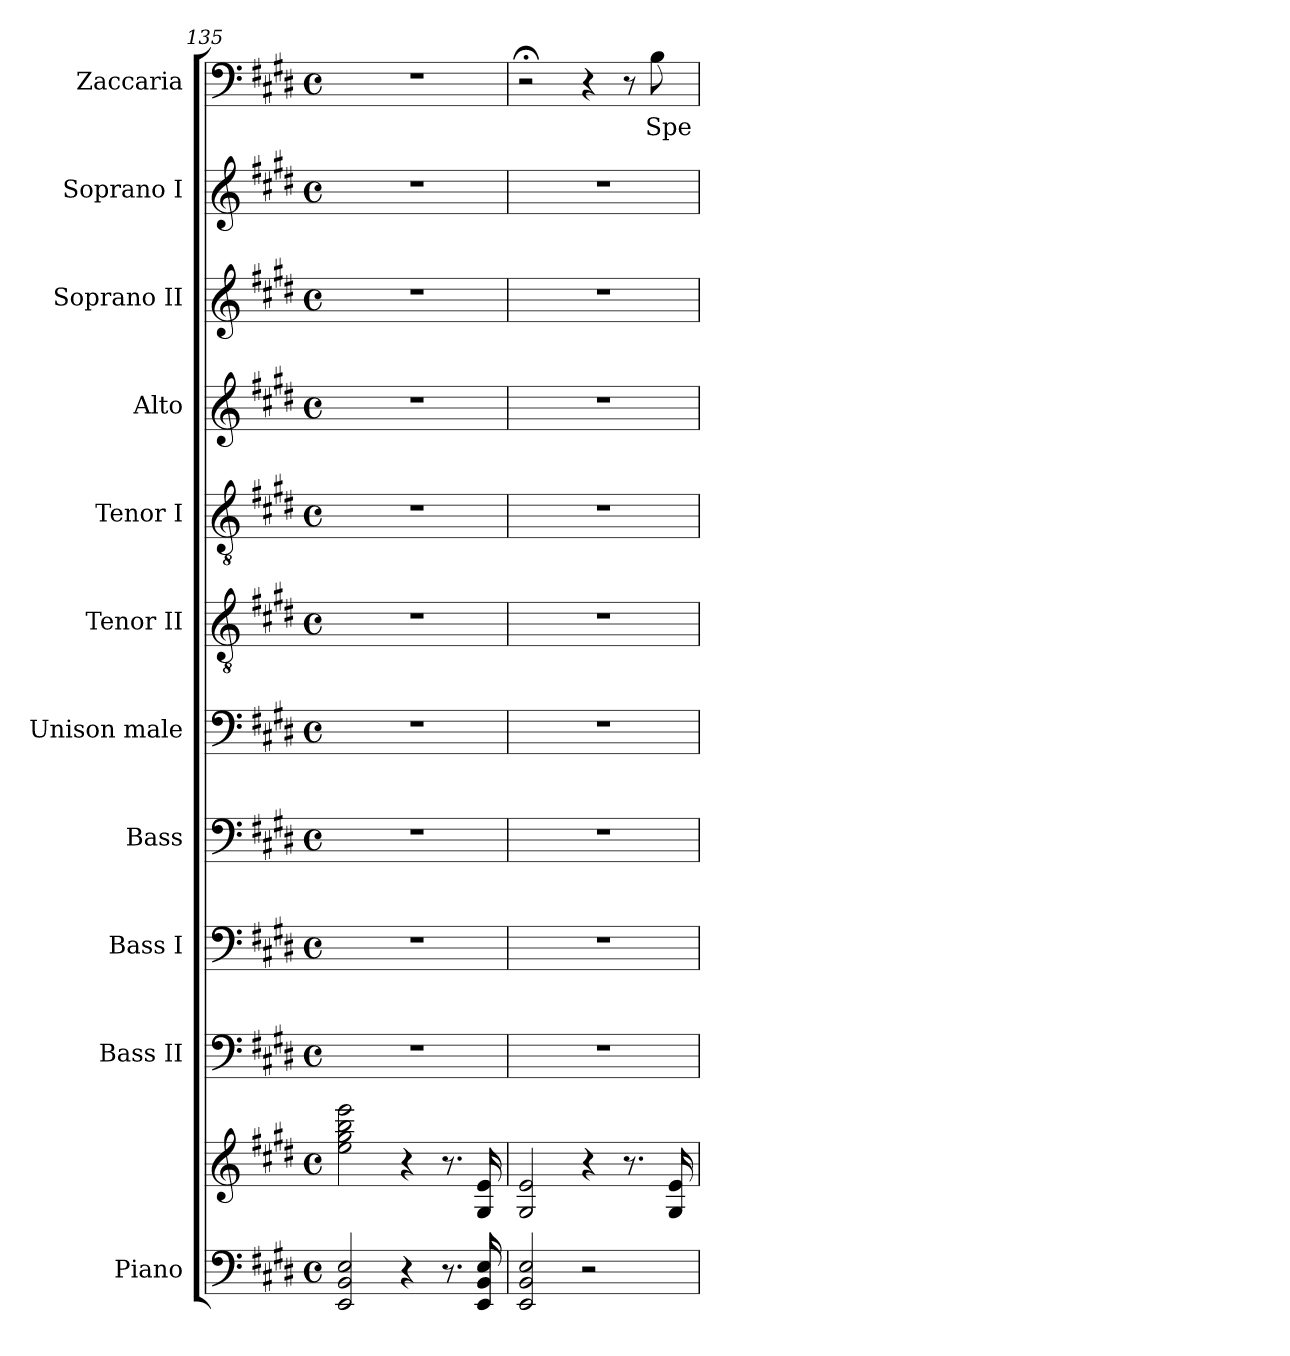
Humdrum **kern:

**kern	**kern	**kern	**kern	**kern	**kern	**kern	**kern	**kern	**kern	**kern	**kern	**text
*part11	*part11	*part10	*part9	*part8	*part7	*part6	*part5	*part4	*part3	*part2	*part1	*part1
*staff12	*staff11	*staff10	*staff9	*staff8	*staff7	*staff6	*staff5	*staff4	*staff3	*staff2	*staff1	*staff1
*I"Piano	*	*I"Bass II	*I"Bass I	*I"Bass	*I"Unison male	*I"Tenor II	*I"Tenor I	*I"Alto	*I"Soprano II	*I"Soprano I	*I"Zaccaria	*
*I'Pno.	*	*I'B.II	*I'B.I	*I'B.	*I'Uni.m	*I'T.II	*I'T.I	*I'A.	*I'S.II	*I'S.I	*I'Zac.	*
*clefF4	*clefG2	*clefF4	*clefF4	*clefF4	*clefF4	*clefGv2	*clefGv2	*clefG2	*clefG2	*clefG2	*clefF4	*
*k[f#c#g#d#]	*k[f#c#g#d#]	*k[f#c#g#d#]	*k[f#c#g#d#]	*k[f#c#g#d#]	*k[f#c#g#d#]	*k[f#c#g#d#]	*k[f#c#g#d#]	*k[f#c#g#d#]	*k[f#c#g#d#]	*k[f#c#g#d#]	*k[f#c#g#d#]	*
*M4/4	*M4/4	*M4/4	*M4/4	*M4/4	*M4/4	*M4/4	*M4/4	*M4/4	*M4/4	*M4/4	*M4/4	*
*met(c)	*met(c)	*met(c)	*met(c)	*met(c)	*met(c)	*met(c)	*met(c)	*met(c)	*met(c)	*met(c)	*met(c)	*
=135	=135	=135	=135	=135	=135	=135	=135	=135	=135	=135	=135	=135
2EE/ 2BB/ 2E/	2ee\ 2gg#\ 2bb\ 2eee\	1r	1r	1r	1r	1r	1r	1r	1r	1r	1r	.
4r	4r	.	.	.	.	.	.	.	.	.	.	.
8.r	8.r	.	.	.	.	.	.	.	.	.	.	.
16EE/ 16BB/ 16E/	16G#/ 16e/	.	.	.	.	.	.	.	.	.	.	.
!!LO:LB:g=z
=136	=136	=136	=136	=136	=136	=136	=136	=136	=136	=136	=136	=136
2EE/ 2BB/ 2E/	2G#/ 2e/	1r	1r	1r	1r	1r	1r	1r	1r	1r	2r;<	.
2r	4r	.	.	.	.	.	.	.	.	.	4r	.
.	8.r	.	.	.	.	.	.	.	.	.	8r	.
!	!	!	!	!	!	!	!	!	!	!	!	!LO:LY:b
.	.	.	.	.	.	.	.	.	.	.	8B\	Spe-
.	16G#/ 16e/	.	.	.	.	.	.	.	.	.	.	.
=	=	=	=	=	=	=	=	=	=	=	=	=
*-	*-	*-	*-	*-	*-	*-	*-	*-	*-	*-	*-	*-
